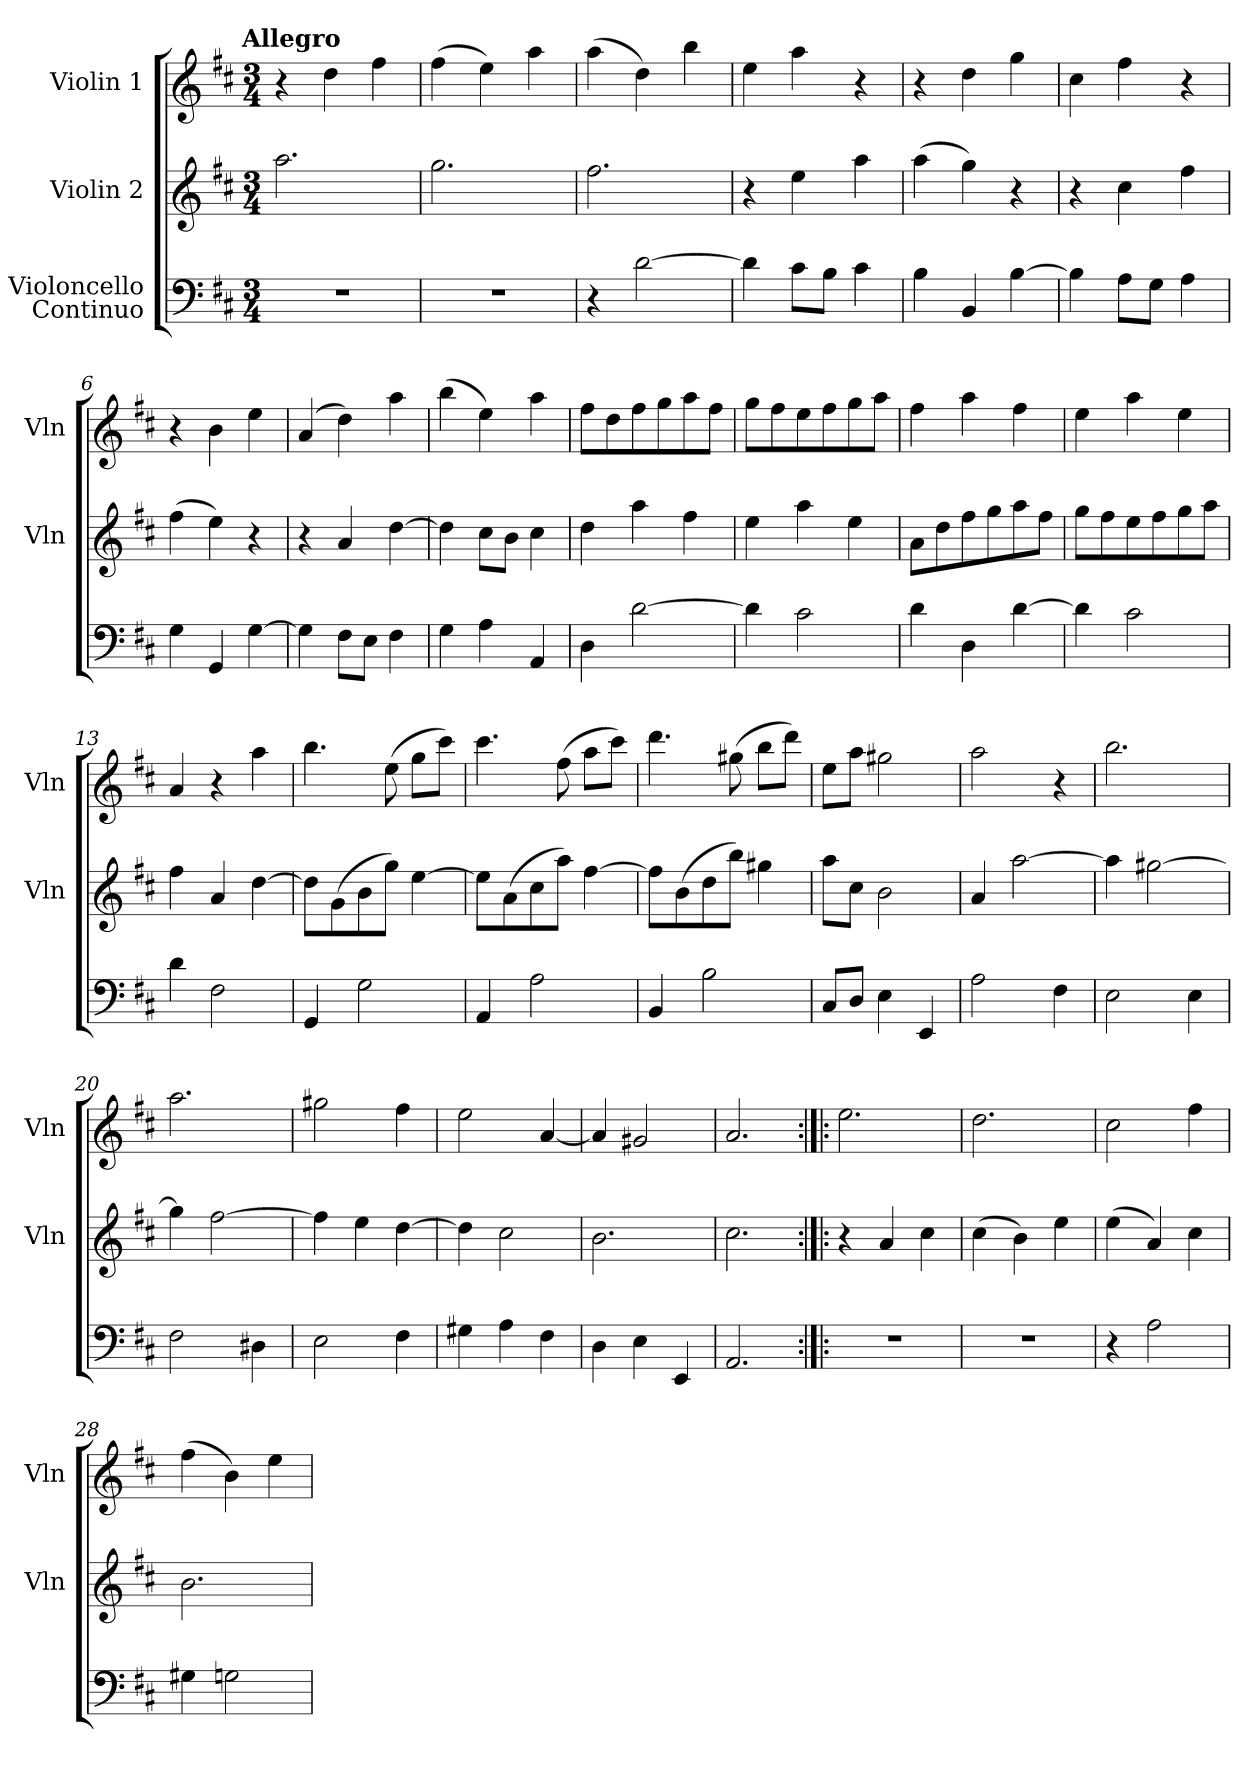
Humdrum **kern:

**kern	**kern	**kern
*part3	*part2	*part1
*staff3	*staff2	*staff1
*I"Violoncello\nContinuo	*I"Violin 2	*I"Violin 1
*	*I'Vln	*I'Vln
*clefF4	*clefG2	*clefG2
*k[f#c#]	*k[f#c#]	*k[f#c#]
*D:	*D:	*D:
!!LO:TX:omd:t=Allegro
*M3/4	*M3/4	*M3/4
*MM132	*MM132	*MM132
=	=	=
2.r	2.aa\	4r
.	.	4dd\
.	.	4ff#\
=1	=1	=1
2.r	2.gg\	(4ff#\
.	.	4ee\)
.	.	4aa\
=2	=2	=2
4r	2.ff#\	(4aa\
[2d\	.	4dd\)
.	.	4bb\
=3	=3	=3
4d\]	4r	4ee\
8c#\L	4ee\	4aa\
8B\J	.	.
4c#\	4aa\	4r
=4	=4	=4
4B\	(4aa\	4r
4BB/	4gg\)	4dd\
[4B\	4r	4gg\
=5	=5	=5
4B\]	4r	4cc#\
8A\L	4cc#\	4ff#\
8G\J	.	.
4A\	4ff#\	4r
=6	=6	=6
4G\	(4ff#\	4r
4GG/	4ee\)	4b\
[4G\	4r	4ee\
=7	=7	=7
4G\]	4r	(4a/
8F#\L	4a/	4dd\)
8E\J	.	.
4F#\	[4dd\	4aa\
=8	=8	=8
4G\	4dd\]	(4bb\
4A\	8cc#\L	4ee\)
.	8b\J	.
4AA/	4cc#\	4aa\
=9	=9	=9
4D\	4dd\	8ff#\L
.	.	8dd\
[2d\	4aa\	8ff#\
.	.	8gg\
.	4ff#\	8aa\
.	.	8ff#\J
=10	=10	=10
4d\]	4ee\	8gg\L
.	.	8ff#\
2c#\	4aa\	8ee\
.	.	8ff#\
.	4ee\	8gg\
.	.	8aa\J
=11	=11	=11
4d\	8a\L	4ff#\
.	8dd\	.
4D\	8ff#\	4aa\
.	8gg\	.
[4d\	8aa\	4ff#\
.	8ff#\J	.
=12	=12	=12
4d\]	8gg\L	4ee\
.	8ff#\	.
2c#\	8ee\	4aa\
.	8ff#\	.
.	8gg\	4ee\
.	8aa\J	.
=13	=13	=13
4d\	4ff#\	4a/
2F#\	4a/	4r
.	[4dd\	4aa\
=14	=14	=14
4GG/	8dd\L]	4.bb\
.	(8g\	.
2G\	8b\	.
.	8gg\J)	(8ee\
.	[4ee\	8gg\L
.	.	8ccc#\J)
=15	=15	=15
4AA/	8ee\L]	4.ccc#\
.	(8a\	.
2A\	8cc#\	.
.	8aa\J)	(8ff#\
.	[4ff#\	8aa\L
.	.	8ccc#\J)
=16	=16	=16
4BB/	8ff#\L]	4.ddd\
.	(8b\	.
2B\	8dd\	.
.	8bb\J)	(8gg#X\
.	4gg#X\	8bb\L
.	.	8ddd\J)
=17	=17	=17
8C#/L	8aa\L	8ee\L
8D/J	8cc#\J	8aa\J
4E\	2b\	2gg#X\
4EE/	.	.
=18	=18	=18
2A\	4a/	2aa\
.	[2aa\	.
4F#\	.	4r
=19	=19	=19
2E\	4aa\]	2.bb\
.	[2gg#X\	.
4E\	.	.
=20	=20	=20
2F#\	4gg#\]	2.aa\
.	[2ff#\	.
4D#X\	.	.
=21	=21	=21
2E\	4ff#\]	2gg#X\
.	4ee\	.
4F#\	[4dd\	4ff#\
=22	=22	=22
4G#X\	4dd\]	2ee\
4A\	2cc#\	.
4F#\	.	[4a/
=23	=23	=23
4D\	2.b\	4a/]
4E\	.	2g#X/
4EE/	.	.
=24	=24	=24
2.AA/	2.cc#\	2.a/
=25:|!|:	=25:|!|:	=25:|!|:
2.r	4r	2.ee\
.	4a/	.
.	4cc#\	.
=26	=26	=26
2.r	(4cc#\	2.dd\
.	4b\)	.
.	4ee\	.
=27	=27	=27
4r	(4ee\	2cc#\
2A\	4a/)	.
.	4cc#\	4ff#\
=28	=28	=28
4G#X\	2.b\	(4ff#\
2Gn\	.	4b\)
.	.	4ee\
=	=	=
*-	*-	*-
